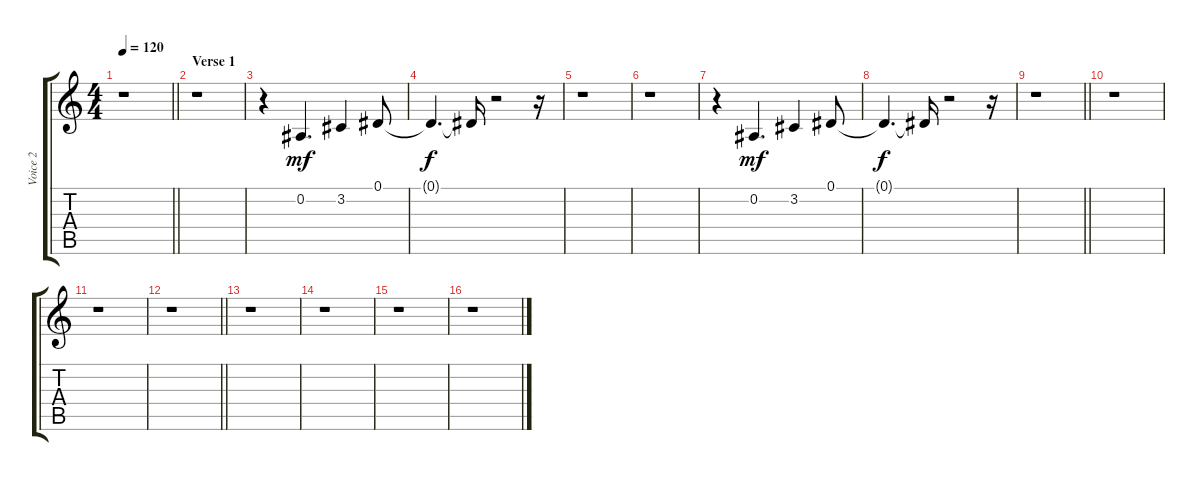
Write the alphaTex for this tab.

\track ("Voice 2" "Voice 2") {instrument tenorsax}
\staff {score tabs}
\tuning (Eb4 Bb3 Gb3 Db3 Ab2 Eb2) {hide}
\ts (4 4)
\tempo 120
\clef g2
\barLineRight lightlight
\ks c
r.1{dy mf} |
\section ("" "Verse 1")
r.1 |
r.4 0.2.4{d} 3.2.4 0.1.8 |
0.1{t}.4{d dy f} 0.1{t}.16 r.2 r.16 |
r.1 |
r.1 |
r.4 0.2.4{d dy mf} 3.2.4 0.1.8 |
0.1{t}.4{d dy f} 0.1{t}.16 r.2 r.16 |
\barLineRight lightlight
r.1 |
r.1 |
r.1 |
\barLineRight lightlight
r.1 |
r.1 |
r.1 |
r.1 |
r.1
